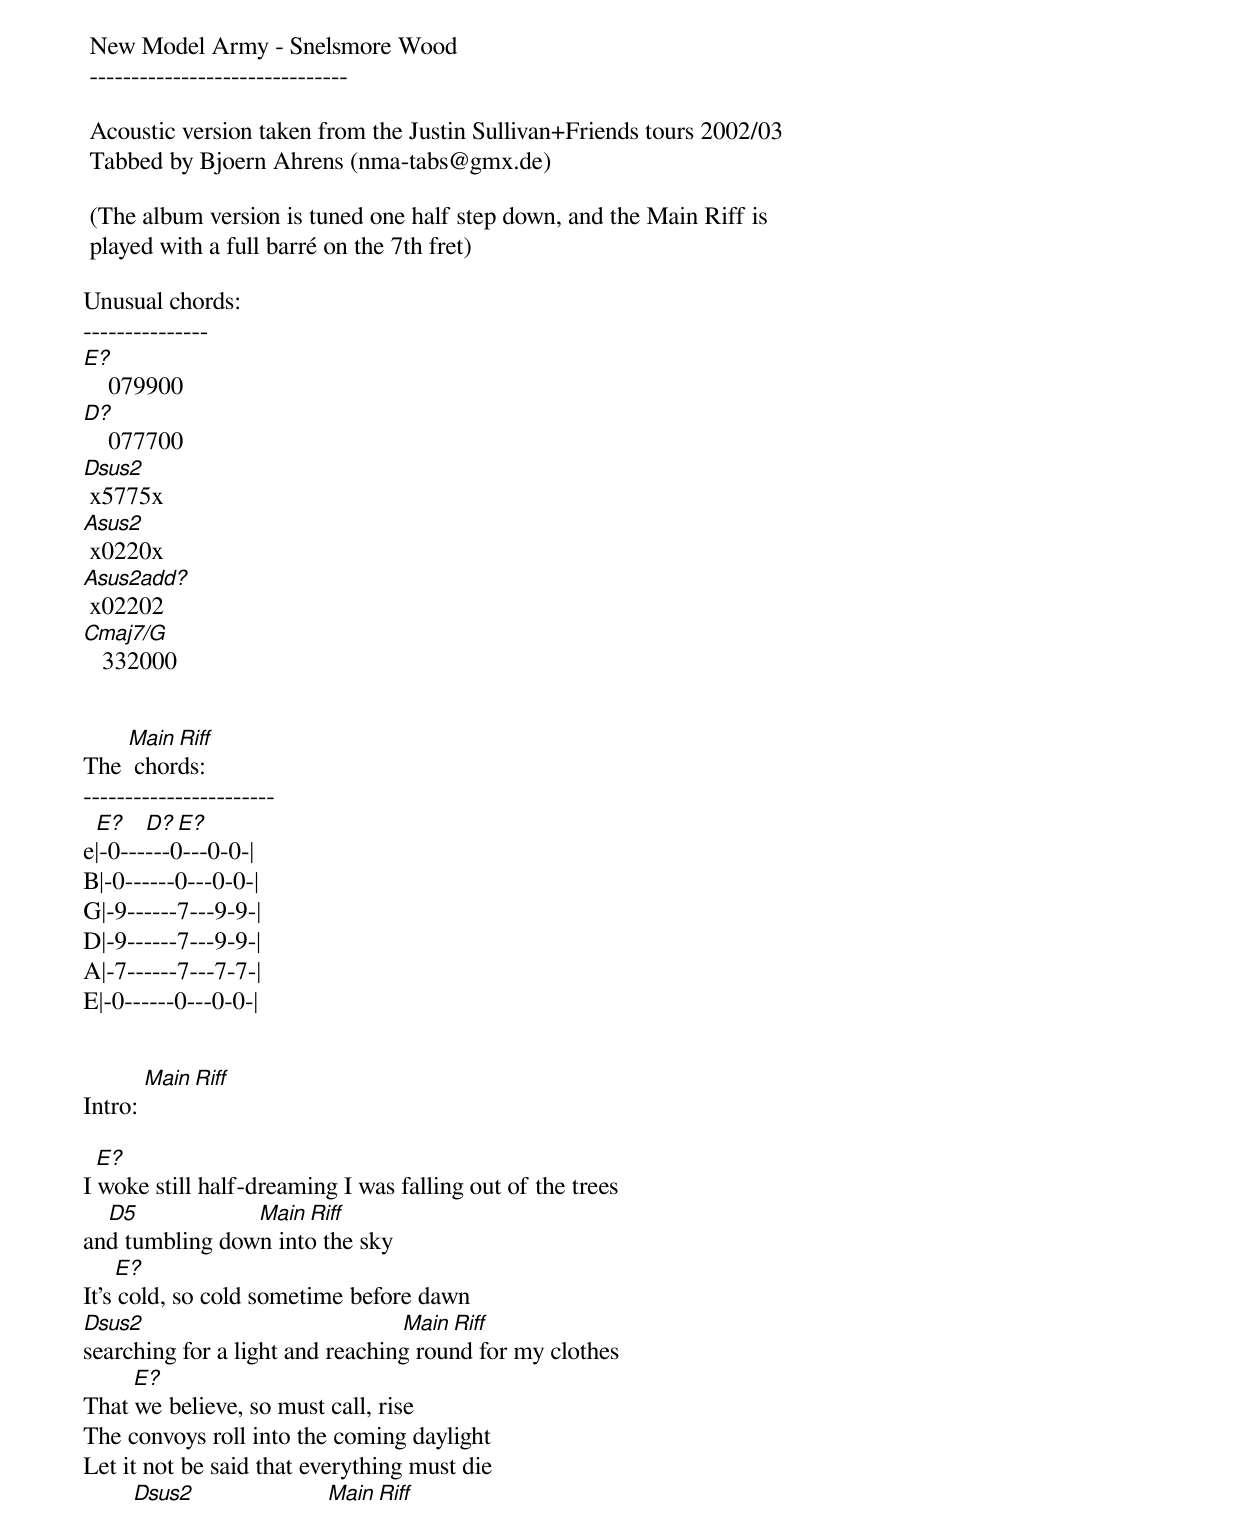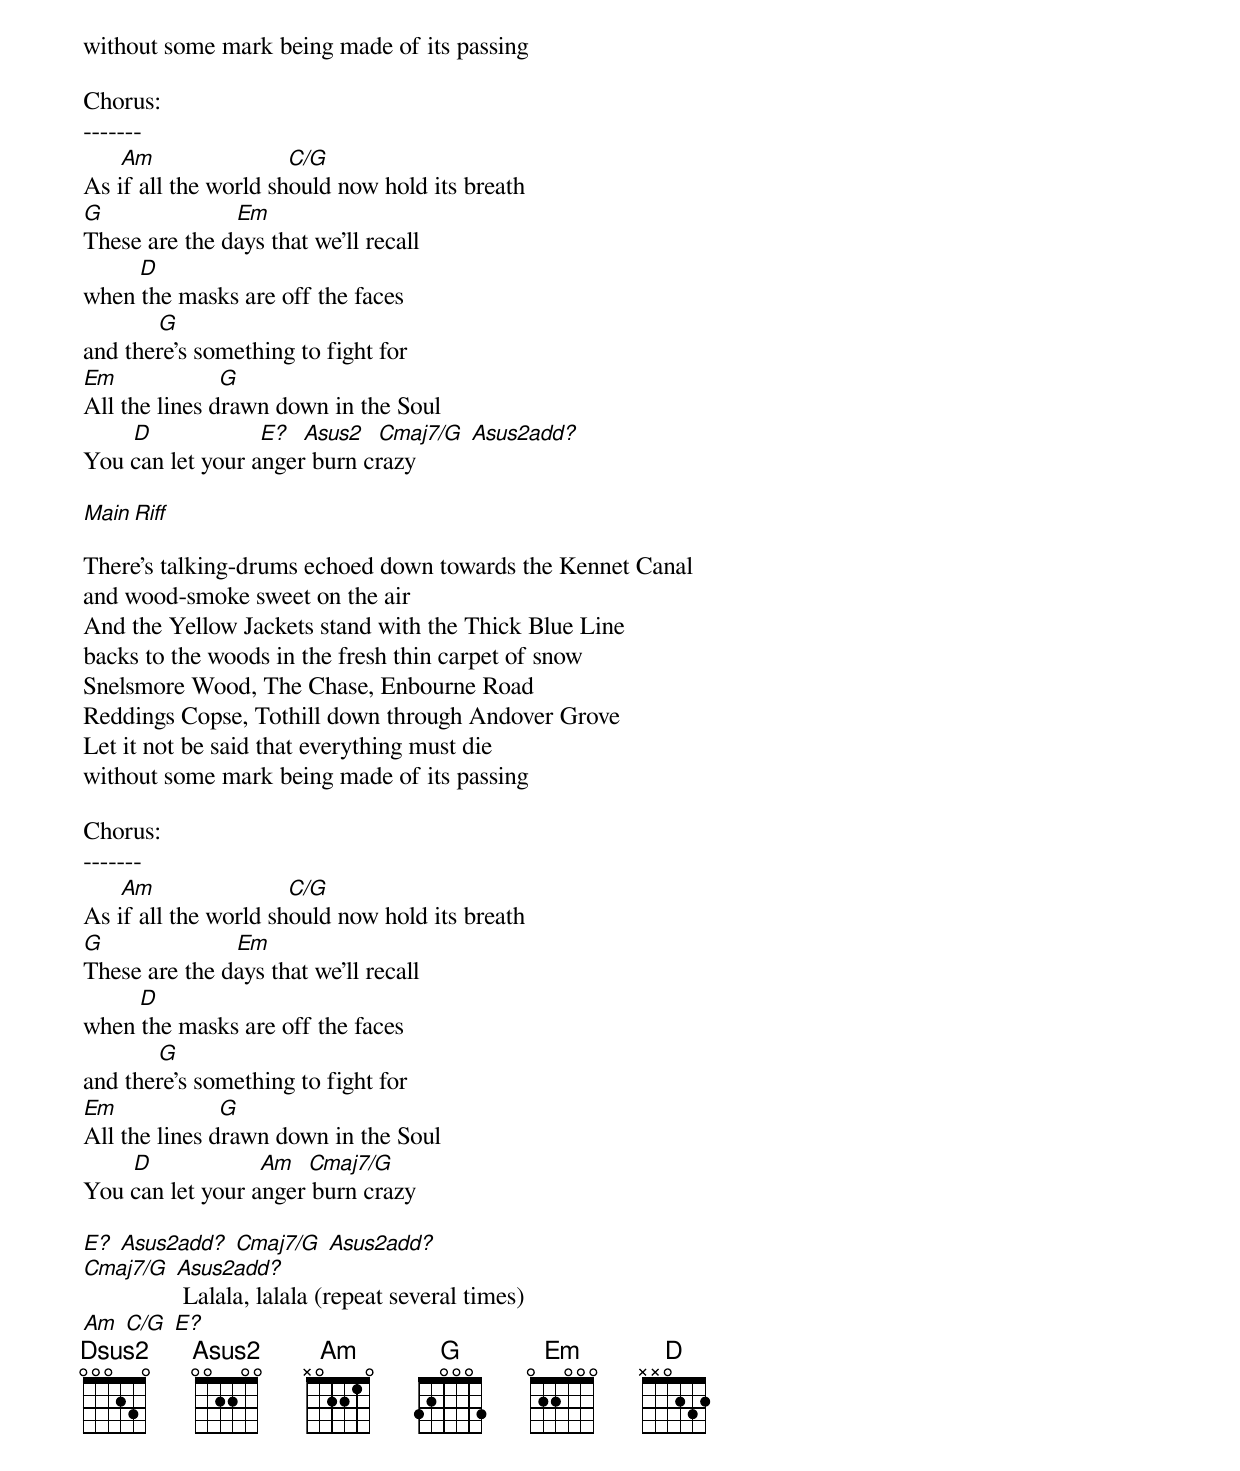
 New Model Army - Snelsmore Wood
 -------------------------------

 Acoustic version taken from the Justin Sullivan+Friends tours 2002/03
 Tabbed by Bjoern Ahrens (nma-tabs@gmx.de)

 (The album version is tuned one half step down, and the Main Riff is
 played with a full barré on the 7th fret)

Unusual chords:
---------------
[E?]    079900
[D?]    077700
[Dsus2] x5775x
[Asus2] x0220x
[Asus2add?] x02202
[Cmaj7/G]   332000


The [Main Riff] chords:
-----------------------
  [E?]   [D?][E?]
e|-0------0---0-0-|
B|-0------0---0-0-|
G|-9------7---9-9-|
D|-9------7---9-9-|
A|-7------7---7-7-|
E|-0------0---0-0-|


Intro: [Main Riff]

  [E?]
I woke still half-dreaming I was falling out of the trees
    [D5]                   [Main Riff]
and tumbling down into the sky
     [E?]
It's cold, so cold sometime before dawn
[Dsus2]                                         [Main Riff]
searching for a light and reaching round for my clothes
        [E?]
That we believe, so must call, rise
The convoys roll into the coming daylight
Let it not be said that everything must die
        [Dsus2]                     [Main Riff]
without some mark being made of its passing

Chorus:
-------
      [Am]                     [C/G]
As if all the world should now hold its breath
[G]                     [Em]
These are the days that we'll recall
         [D]
when the masks are off the faces
            [G]
and there's something to fight for
[Em]                [G]
All the lines drawn down in the Soul
        [D]                 [E?]  [Asus2]  [Cmaj7/G] [Asus2add?]
You can let your anger burn crazy

[Main Riff]

There's talking-drums echoed down towards the Kennet Canal
and wood-smoke sweet on the air
And the Yellow Jackets stand with the Thick Blue Line
backs to the woods in the fresh thin carpet of snow
Snelsmore Wood, The Chase, Enbourne Road
Reddings Copse, Tothill down through Andover Grove
Let it not be said that everything must die
without some mark being made of its passing

Chorus:
-------
      [Am]                     [C/G]
As if all the world should now hold its breath
[G]                     [Em]
These are the days that we'll recall
         [D]
when the masks are off the faces
            [G]
and there's something to fight for
[Em]                [G]
All the lines drawn down in the Soul
        [D]                 [Am]  [Cmaj7/G]
You can let your anger burn crazy

[E?] [Asus2add?] [Cmaj7/G] [Asus2add?]
[Cmaj7/G] [Asus2add?] Lalala, lalala (repeat several times)
[Am] [C/G] [E?]
